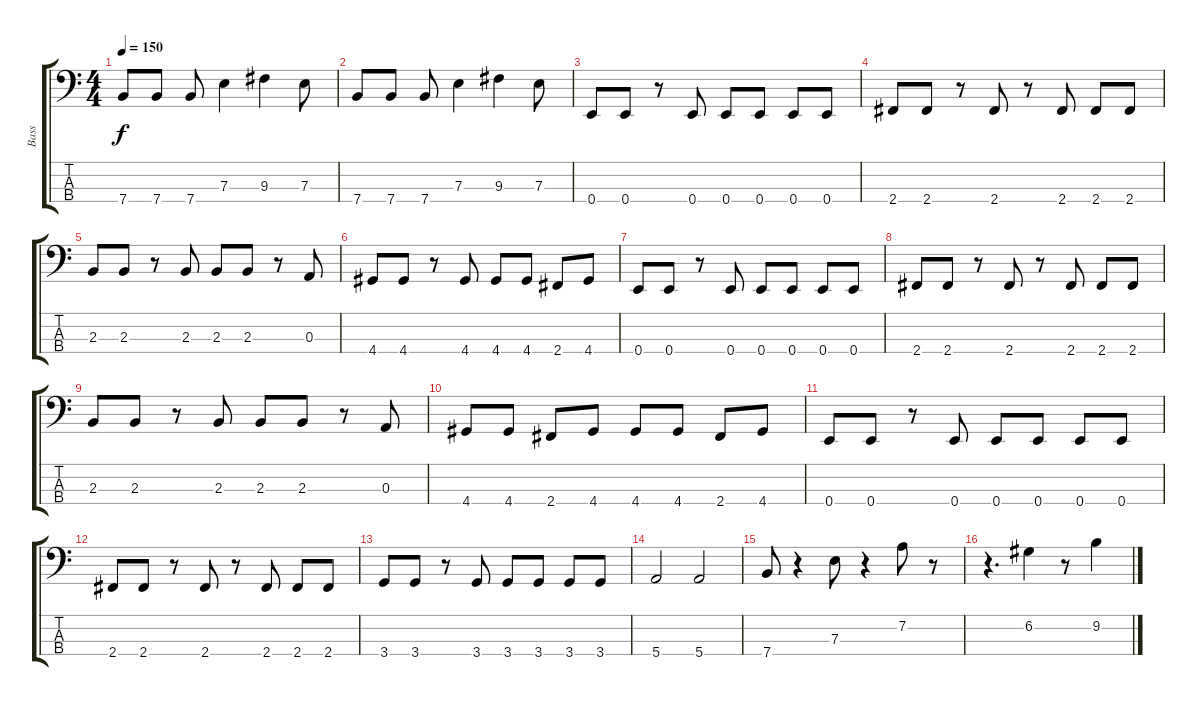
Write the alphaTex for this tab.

\track ("Bass" "Bass") {instrument electricbasspick}
\staff {score tabs}
\tuning (G2 D2 A1 E1) {hide}
\ts (4 4)
\tempo 150
\clef f4
\ks c
7.4.8{dy f} 7.4.8 7.4.8 7.3.4 9.3.4 7.3.8 |
7.4.8 7.4.8 7.4.8 7.3.4 9.3.4 7.3.8 |
0.4.8 0.4.8 r.8 0.4.8 0.4.8 0.4.8 0.4.8 0.4.8 |
2.4.8 2.4.8 r.8 2.4.8 r.8 2.4.8 2.4.8 2.4.8 |
2.3.8 2.3.8 r.8 2.3.8 2.3.8 2.3.8 r.8 0.3.8 |
4.4.8 4.4.8 r.8 4.4.8 4.4.8 4.4.8 2.4.8 4.4.8 |
0.4.8 0.4.8 r.8 0.4.8 0.4.8 0.4.8 0.4.8 0.4.8 |
2.4.8 2.4.8 r.8 2.4.8 r.8 2.4.8 2.4.8 2.4.8 |
2.3.8 2.3.8 r.8 2.3.8 2.3.8 2.3.8 r.8 0.3.8 |
4.4.8 4.4.8 2.4.8 4.4.8 4.4.8 4.4.8 2.4.8 4.4.8 |
0.4.8 0.4.8 r.8 0.4.8 0.4.8 0.4.8 0.4.8 0.4.8 |
2.4.8 2.4.8 r.8 2.4.8 r.8 2.4.8 2.4.8 2.4.8 |
3.4.8 3.4.8 r.8 3.4.8 3.4.8 3.4.8 3.4.8 3.4.8 |
5.4.2 5.4.2 |
7.4.8 r.4 7.3.8 r.4 7.2.8 r.8 |
r.4{d} 6.2.4 r.8 9.2.4
